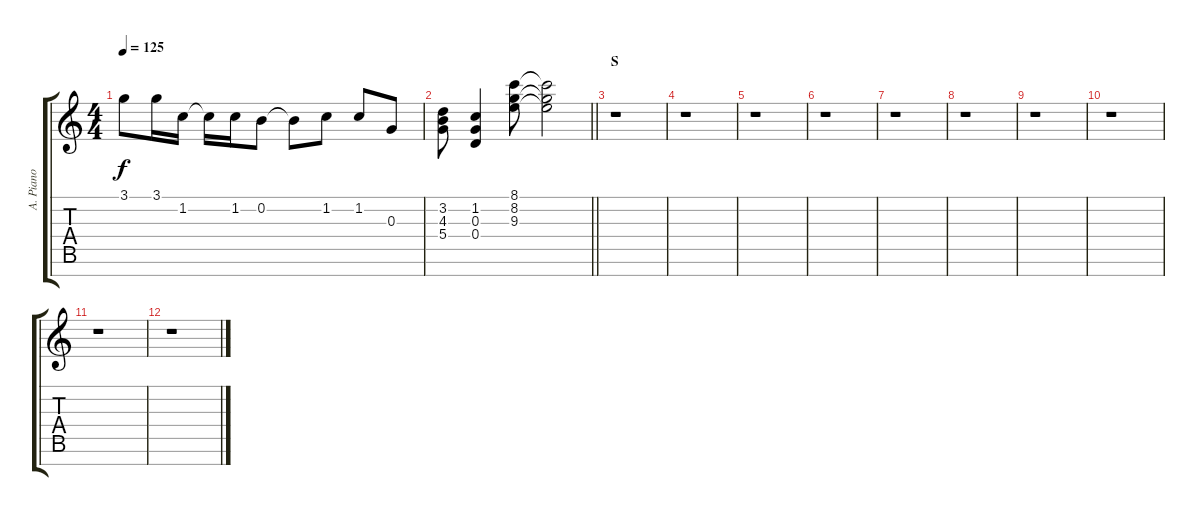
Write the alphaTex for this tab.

\track ("A. Piano" "A. Piano") {instrument acousticgrandpiano}
\staff {score tabs}
\tuning (E5 B4 G4 D4 A3 E3 B2) {hide}
\ts (4 4)
\tempo 125
\clef g2
\ks c
3.1.8{dy f} 3.1.16 1.2.16 1.2{t}.16 1.2.16 0.2.8 0.2{t}.8 1.2.8 1.2.8 0.3.8 |
\barLineRight lightlight
(3.2 4.3 5.4).8 (1.2 0.3 0.4).4 (8.1 8.2 9.3).8 (8.1{t} 8.2{t} 9.3{t}).2 |
\section ("" "S")
r.1 |
r.1 |
r.1 |
r.1 |
r.1 |
r.1 |
r.1 |
r.1 |
r.1 |
r.1
